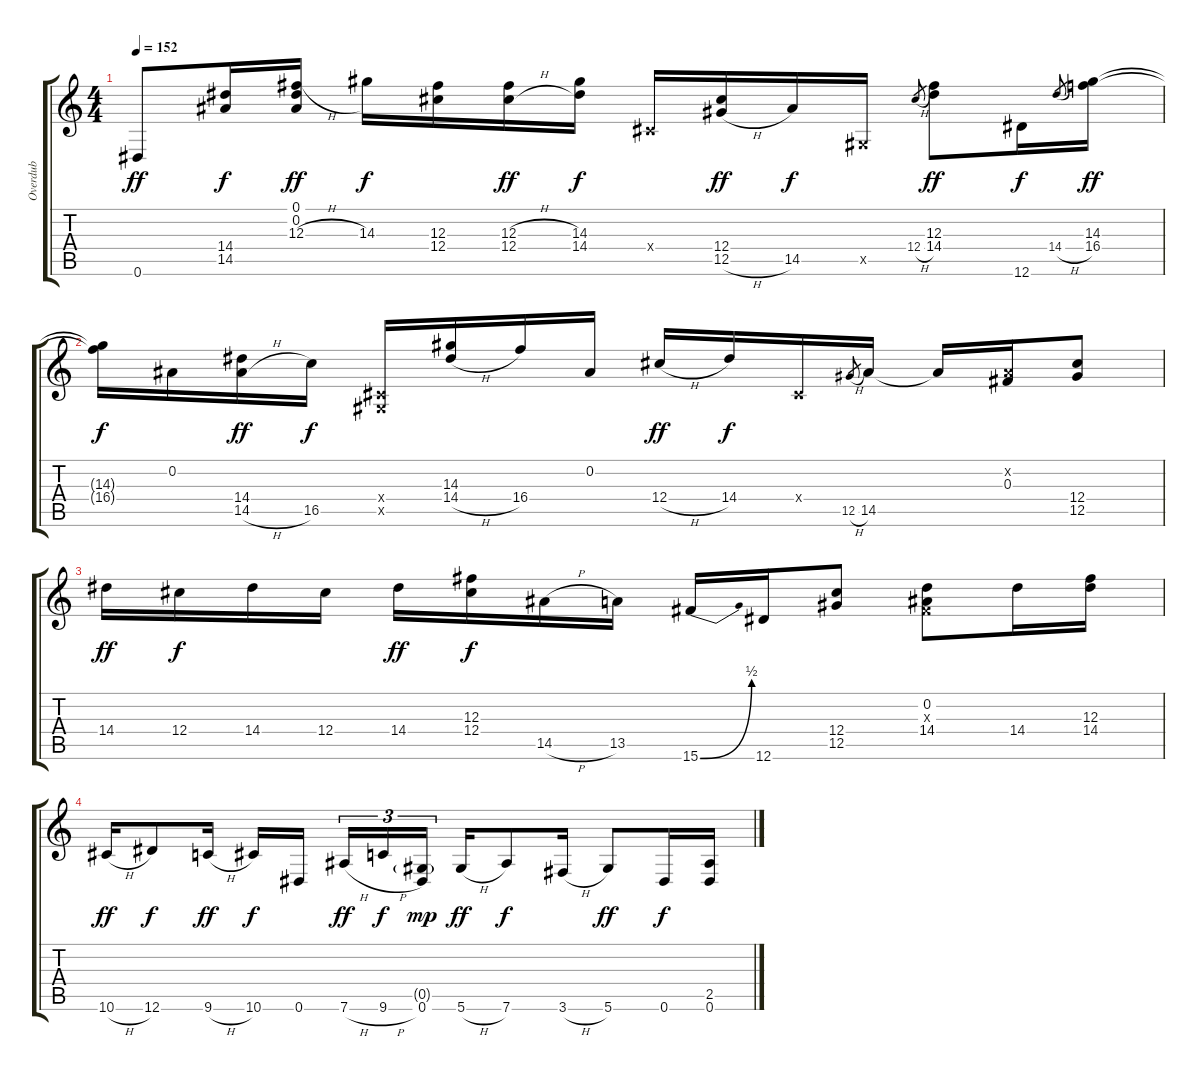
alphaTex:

\track ("Overdub" "Overdub") {instrument fretlessbass}
\staff {score tabs}
\tuning (Eb4 Bb3 Gb3 Db3 Ab2 Eb2) {hide}
\ts (4 4)
\tempo 152
\clef g2
\ks c
0.6.8{dy ff} (14.4 14.5).16{dy f} (0.1 0.2 12.3{h}).16{dy ff} 14.3.16{dy f} (12.3 12.4).16 (12.3{h} 12.4{h}).16{dy ff} (14.3 14.4).16{dy f} 0.4{x}.16 (12.4 12.5{h}).16{dy ff} 14.5.16{dy f} 0.5{x}.16 12.4{h}.8{gr} (12.3 14.4).8{dy ff} 12.6.16{dy f} 14.4{h}.8{gr} (14.3 16.4).16{dy ff} |
(14.3{t} 16.4{t}).16{dy f} 0.2.16 (14.4 14.5{h}).16{dy ff} 16.5.16{dy f} (0.4{x} 0.5{x}).16 (14.3 14.4{h}).16 16.4.16 0.2.16 12.4{h}.16{dy ff} 14.4.16{dy f} 0.4{x}.16 12.5{h}.8{gr} 14.5.16 14.5{t}.16 (0.2{x} 0.3).16 (12.4 12.5).8 |
14.4.16{dy ff} 12.4.16{dy f} 14.4.16 12.4.16 14.4.16{dy ff} (12.3 12.4).16{dy f} 14.5{h}.16 13.5.16 15.6{be (bend 0 0 60 2)}.16 12.6.16 (12.4 12.5).8 (0.2 0.3{x} 14.4).8 14.4.16 (12.3 14.4).16 |
10.6{h}.16{dy ff} 12.6.8{dy f} 9.6{h}.16{dy ff} 10.6.16{dy f} 0.6.16 7.6{h}.16{tu (3 2) dy ff} 9.6{h}.16{tu (3 2) dy f} (0.5{g} 0.6).16{tu (3 2) dy mp} 5.6{h}.16{dy ff} 7.6.8{dy f} 3.6{h}.16 5.6.8{dy ff} 0.6.16{dy f} (2.5 0.6).16
